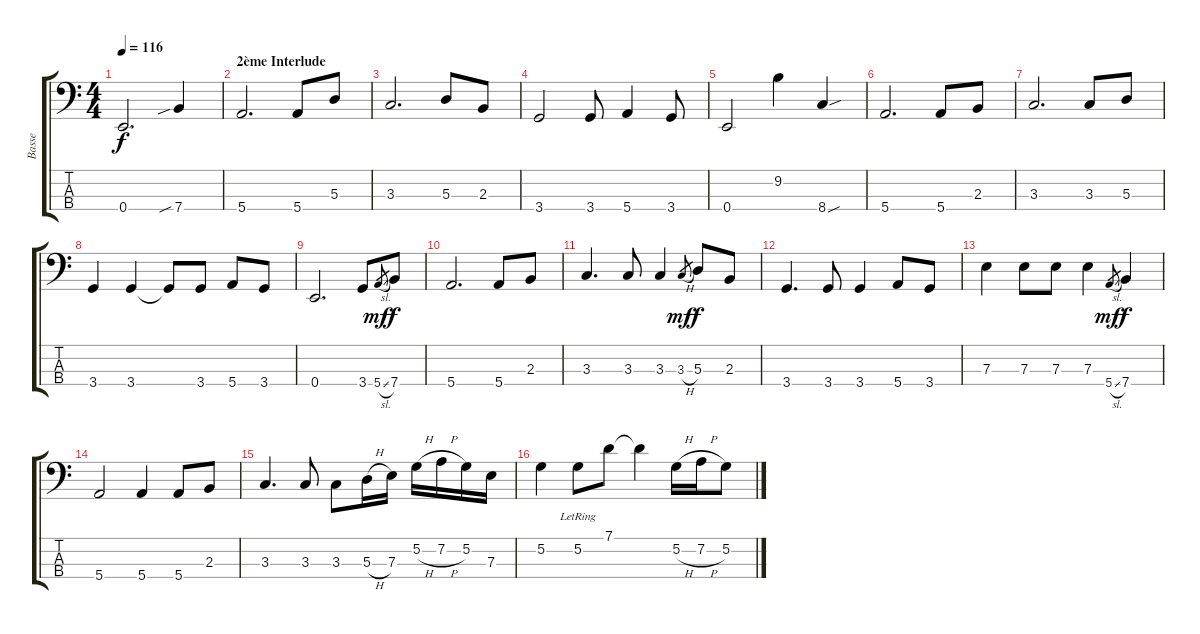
\track ("Basse" "Basse") {instrument electricbassfinger}
\staff {score tabs}
\tuning (G2 D2 A1 E1) {hide}
\ts (4 4)
\tempo 116
\clef f4
\ks c
0.4.2{d dy f} 7.4{sib}.4 |
\section ("" "2ème Interlude")
5.4.2{d} 5.4.8 5.3.8 |
3.3.2{d} 5.3.8 2.3.8 |
3.4.2 3.4.8 5.4.4 3.4.8 |
0.4.2 9.2.4 8.4{sou}.4 |
5.4.2{d} 5.4.8 2.3.8 |
3.3.2{d} 3.3.8 5.3.8 |
3.4.4 3.4.4 3.4{t}.8 3.4.8 5.4.8 3.4.8 |
0.4.2{d} 3.4.8 5.4{sl}.8{gr dy mf} 7.4.8{dy f} |
5.4.2{d} 5.4.8 2.3.8 |
3.3.4{d} 3.3.8 3.3.4 3.3{h}.8{gr dy mf} 5.3.8{dy f} 2.3.8 |
3.4.4{d} 3.4.8 3.4.4 5.4.8 3.4.8 |
7.3.4 7.3.8 7.3.8 7.3.4 5.4{sl}.8{gr dy mf} 7.4.4{dy f} |
5.4.2 5.4.4 5.4.8 2.3.8 |
3.3.4{d} 3.3.8 3.3.8 5.3{h}.16 7.3.16 5.2{h}.16 7.2{h}.16 5.2.16 7.3.16 |
5.2.4 5.2{lr}.8 7.1.8 7.1{t}.4 5.2{h}.16 7.2{h}.16 5.2.8
